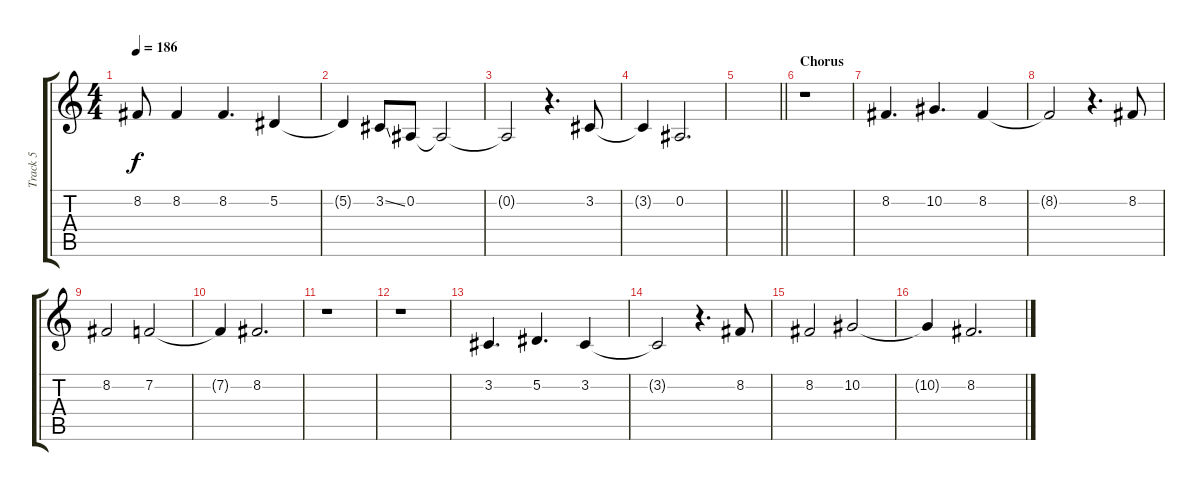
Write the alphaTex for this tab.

\track ("Track 5" "Track 5") {instrument clarinet}
\staff {score tabs}
\tuning (Eb4 Bb3 Gb3 Db3 Ab2 Eb2) {hide}
\ts (4 4)
\tempo 186
\clef g2
\ks c
8.2.8{dy f} 8.2.4 8.2.4{d} 5.2.4 |
5.2{t}.4 3.2{ss}.8 0.2.8 0.2{t}.2 |
0.2{t}.2 r.4{d} 3.2.8 |
3.2{t}.4 0.2.2{d} |
\barLineRight lightlight
|
\section ("" "Chorus")
r.1 |
8.2.4{d} 10.2.4{d} 8.2.4 |
8.2{t}.2 r.4{d} 8.2.8 |
8.2.2 7.2.2 |
7.2{t}.4 8.2.2{d} |
r.1 |
r.1 |
3.2.4{d} 5.2.4{d} 3.2.4 |
3.2{t}.2 r.4{d} 8.2.8 |
8.2.2 10.2.2 |
10.2{t}.4 8.2.2{d}
